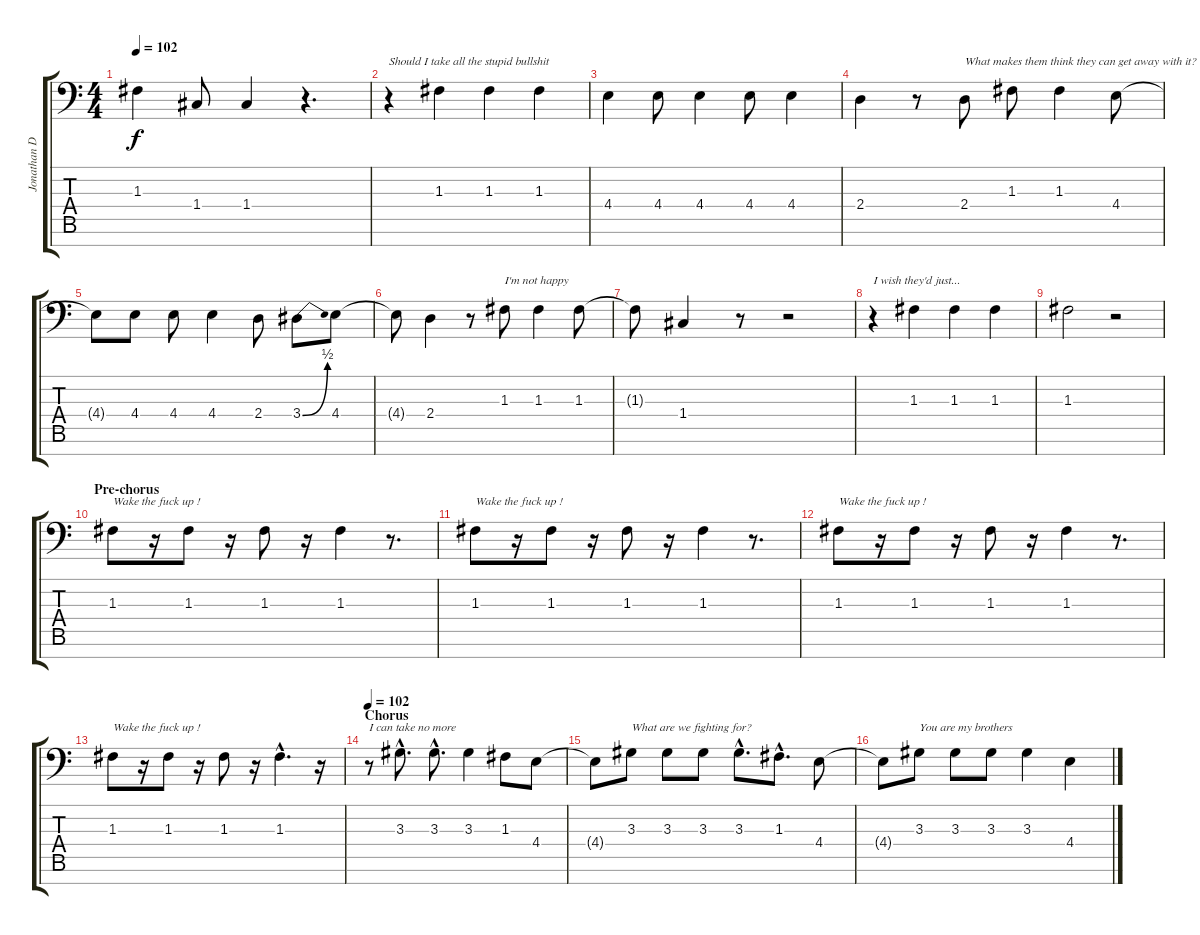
\track ("Jonathan Davis - Vocals" "Jonathan D") {instrument flute}
\staff {score tabs}
\tuning (D4 A3 F3 C3 G2 D2 A1) {hide}
\ts (4 4)
\tempo 102
\clef f4
\ks c
1.3.4{dy f} 1.4.8 1.4.4 r.4{d} |
r.4{txt "Should I take all the stupid bullshit" volume 12 balance 8 instrument flute} 1.3.4 1.3.4 1.3.4 |
4.4.4 4.4.8 4.4.4 4.4.8 4.4.4 |
2.4.4 r.8 2.4.8{txt "What makes them think they can get away with it?"} 1.3.8 1.3.4 4.4.8 |
4.4{t}.8 4.4.8 4.4.8 4.4.4 2.4.8 3.4{be (bend 0 0 60 2)}.8 4.4.8 |
4.4{t}.8 2.4.4 r.8 1.3.8{txt "I'm not happy "} 1.3.4 1.3.8 |
1.3{t}.8 1.4.4 r.8 r.2 |
r.4{txt "I wish they'd just..."} 1.3.4 1.3.4 1.3.4 |
1.3.2 r.2 |
\section ("" "Pre-chorus")
1.3.8{txt "Wake the fuck up !" volume 16 balance 8 instrument lead2sawtooth} r.16 1.3.8 r.16 1.3.8 r.16 1.3.4 r.8{d} |
1.3.8{txt "Wake the fuck up !"} r.16 1.3.8 r.16 1.3.8 r.16 1.3.4 r.8{d} |
1.3.8{txt "Wake the fuck up !"} r.16 1.3.8 r.16 1.3.8 r.16 1.3.4 r.8{d} |
1.3.8{txt "Wake the fuck up !"} r.16 1.3.8 r.16 1.3.8 r.16 1.3{hac}.4{d} r.16 |
\section ("" "Chorus")
\tempo 102
r.8{txt "I can take no more "} 3.3{hac}.8{d volume 16 balance 8 instrument cello} 3.3{hac}.8{d} 3.3.4 1.3.8 4.4.8 |
4.4{t}.8 3.3.8{txt "What are we fighting for?"} 3.3.8 3.3.8 3.3{hac}.8{d} 1.3{hac}.8{d} 4.4.8 |
4.4{t}.8 3.3.8{txt "You are my brothers "} 3.3.8 3.3.8 3.3.4 4.4.4
